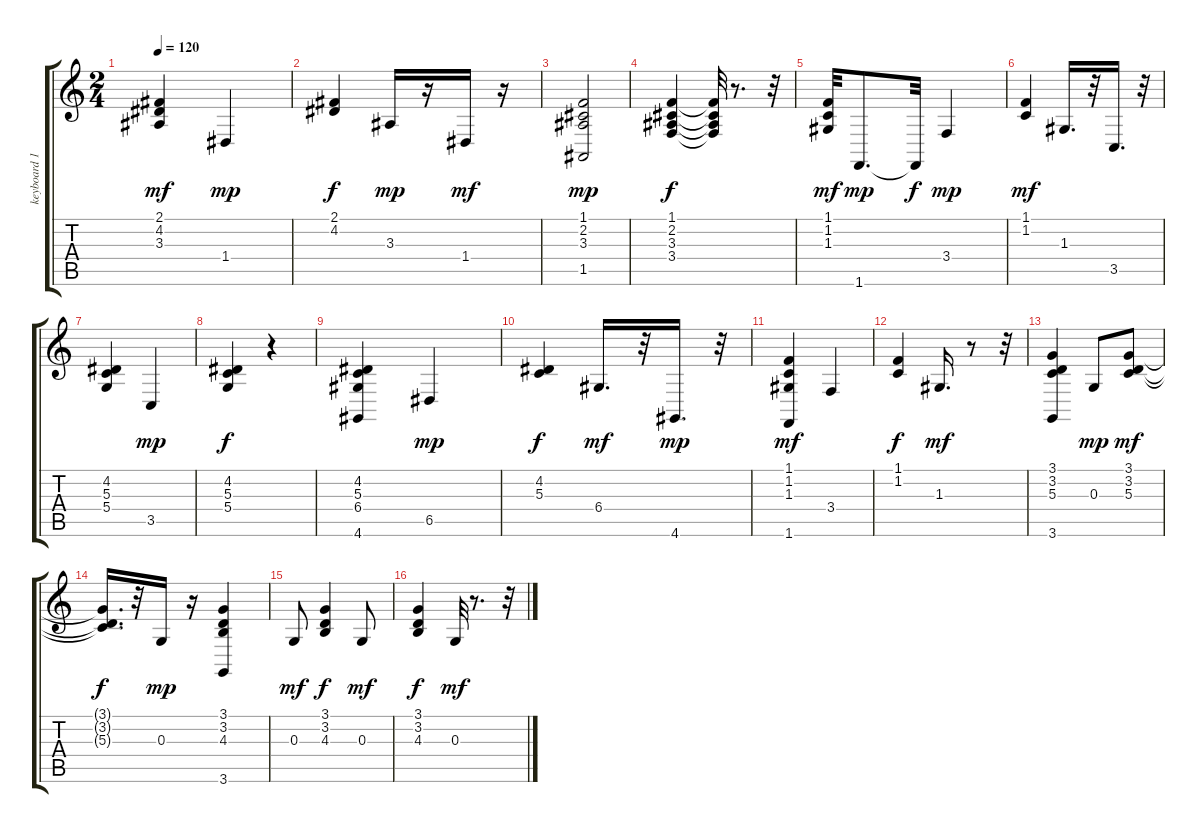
\track ("keyboard 1.0" "keyboard 1") {instrument acousticgrandpiano}
\staff {score tabs}
\tuning (E4 B3 G3 D3 A2 E2) {hide}
\ts (2 4)
\tempo 120
\clef g2
\ks c
(2.1 4.2 3.3).4{dy mf} 1.4.4{dy mp} |
(2.1 4.2).4{dy f} 3.3.16{dy mp} r.16 1.4.16{dy mf} r.16 |
(1.1 2.2 3.3 1.5).2{dy mp} |
(1.1 2.2 3.3 3.4).4{dy f} (1.1{t} 2.2{t} 3.3{t} 3.4{t}).32 r.8{d} r.32 |
(1.1 1.2 1.3).32{dy mf} 1.6.8{d dy mp} 1.6{t}.32{dy f} 3.4.4{dy mp} |
(1.1 1.2).4{dy mf} 1.3.16{d} r.32 3.5.16{d} r.32 |
(4.2 5.3 5.4).4 3.5.4{dy mp} |
(4.2 5.3 5.4).4{dy f} r.4 |
(4.2 5.3 6.4 4.6).4 6.5.4{dy mp} |
(4.2 5.3).4{dy f} 6.4.16{d dy mf} r.32 4.6.16{d dy mp} r.32 |
(1.1 1.2 1.3 1.6).4{dy mf} 3.4.4 |
(1.1 1.2).4{dy f} 1.3.16{d dy mf} r.8 r.32 |
(3.1 3.2 5.3 3.6).4 0.3.8{dy mp} (3.1 3.2 5.3).8{dy mf} |
(3.1{t} 3.2{t} 5.3{t}).16{d dy f} r.32 0.3.16{dy mp} r.16 (3.1 3.2 4.3 3.6).4 |
0.3.8{dy mf} (3.1 3.2 4.3).4{dy f} 0.3.8{dy mf} |
(3.1 3.2 4.3).4{dy f} 0.3.32{dy mf} r.8{d} r.32
